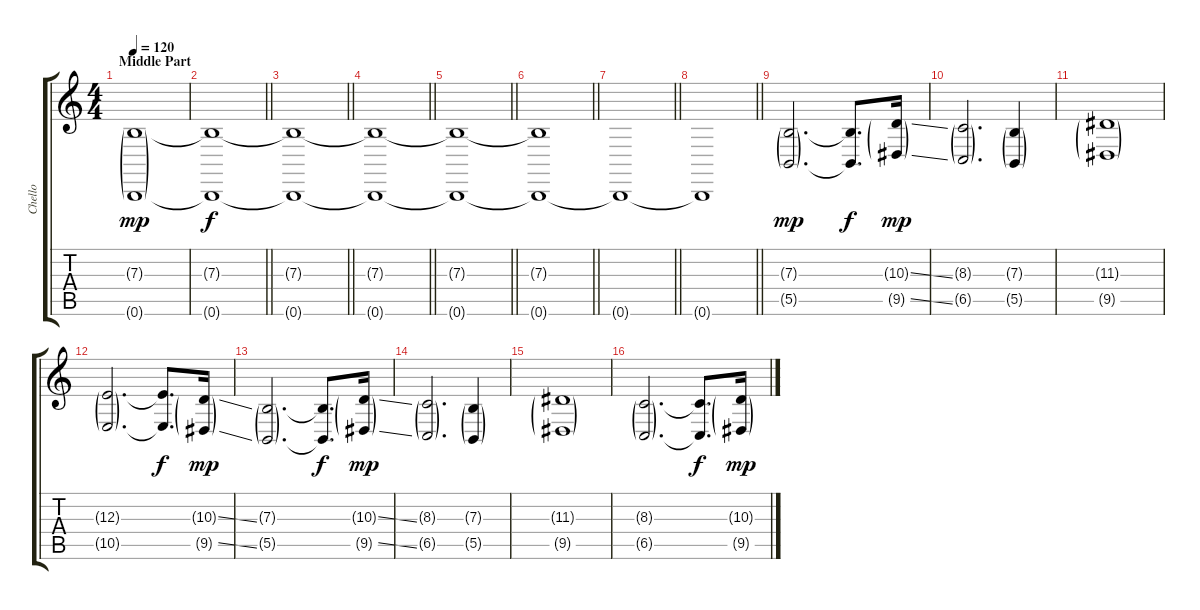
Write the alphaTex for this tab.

\track ("Chello" "Chello") {instrument cello}
\staff {score tabs}
\tuning (Db4 Ab3 E3 B2 Gb2 B1) {hide}
\ts (4 4)
\section ("" "Middle Part")
\tempo 120
\clef g2
\ks c
(7.3{g} 0.6{g}).1{dy mp} |
\barLineRight lightlight
(7.3{t} 0.6{t}).1{dy f} |
\barLineRight lightlight
(7.3{t} 0.6{t}).1 |
\barLineRight lightlight
(7.3{t} 0.6{t}).1 |
\barLineRight lightlight
(7.3{t} 0.6{t}).1 |
\barLineRight lightlight
(7.3{t} 0.6{t}).1 |
\barLineRight lightlight
0.6{t}.1 |
\barLineRight lightlight
0.6{t}.1 |
(7.3{g} 5.5{g}).2{d dy mp} (7.3{t} 5.5{t}).8{d dy f} (10.3{ss g} 9.5{ss g}).16{dy mp} |
(8.3{g} 6.5{g}).2{d} (7.3{g} 5.5{g}).4 |
(11.3{g} 9.5{g}).1 |
(12.3{g} 10.5{g}).2{d} (12.3{t} 10.5{t}).8{d dy f} (10.3{ss g} 9.5{ss g}).16{dy mp} |
(7.3{g} 5.5{g}).2{d} (7.3{t} 5.5{t}).8{d dy f} (10.3{ss g} 9.5{ss g}).16{dy mp} |
(8.3{g} 6.5{g}).2{d} (7.3{g} 5.5{g}).4 |
(11.3{g} 9.5{g}).1 |
(8.3{g} 6.5{g}).2{d} (8.3{t} 6.5{t}).8{d dy f} (10.3{ss g} 9.5{ss g}).16{dy mp}
